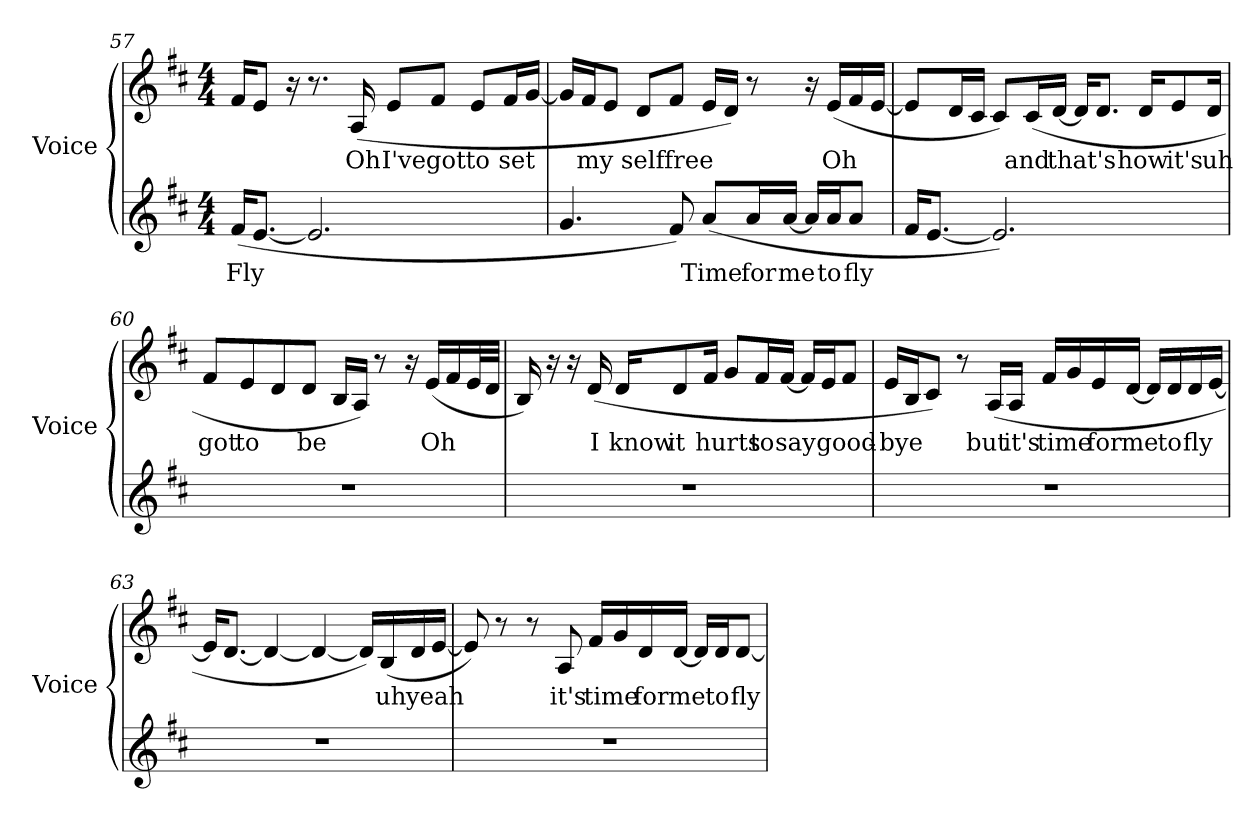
**kern	**text	**kern	**text
*part2	*part2	*part1	*part1
*staff2	*staff2	*staff1	*staff1
*I"Voice	*	*I"Voice	*
*I'Voice	*	*I'Voice	*
!!LO:LB:g=z
*clefG2	*	*clefG2	*
*k[f#c#]	*	*k[f#c#]	*
*D:	*	*D:	*
*M4/4	*	*M4/4	*
=57	=57	=57	=57
!	!LO:LY:b:color=#000000	!	!
(16f#i/KL	Fly	16f#i/KL	.
[8.ei/J	.	8ei/J	.
.	.	16r	.
2.ei/]	.	8.r	.
!	!	!	!LO:LY:b:color=#000000
.	.	(16Ai/	Oh
!	!	!	!LO:LY:b:color=#000000
.	.	8ei/L	I've
!	!	!	!LO:LY:b:color=#000000
.	.	8f#i/J	got
!	!	!	!LO:LY:b:color=#000000
.	.	8ei/L	to
!	!	!	!LO:LY:b:color=#000000
.	.	16f#i/L	set
.	.	[16gi/JJ	.
=58	=58	=58	=58
4.gi/	.	16gi/LL]	.
!	!	!	!LO:LY:b:color=#000000
.	.	16f#i/J	my
.	.	8ei/J	.
!	!	!	!LO:LY:b:color=#000000
.	.	8di/L	self
!	!	!	!LO:LY:b:color=#000000
8f#i/)	.	8f#i/J	free
!	!LO:LY:b:color=#000000	!	!
(8ai/L	Time	16ei/LL	.
.	.	16di/JJ)	.
!	!LO:LY:b:color=#000000	!	!
16ai/L	for	8r	.
!	!LO:LY:b:color=#000000	!	!
[16ai/JJ	me	.	.
16ai/LL]	.	16r	.
!	!LO:LY:b:color=#000000	!	!
!	!	!	!LO:LY:b:color=#000000
16ai/J	to	(16ei/LL	Oh
!	!LO:LY:b:color=#000000	!	!
8ai/J	fly	16f#i/	.
.	.	[16ei/JJ	.
!!LO:LB:g=z
=59	=59	=59	=59
16f#i/KL	.	8ei/L]	.
[8.ei/J	.	.	.
.	.	16di/L	.
.	.	16c#i/JJ	.
2.ei/])	.	8c#i/L)	.
!	!	!	!LO:LY:b:color=#000000
.	.	(16c#i/L	and
!	!	!	!LO:LY:b:color=#000000
.	.	[16di/JJ	that's
.	.	16di/KL]	.
.	.	8.di/J	.
!	!	!	!LO:LY:b:color=#000000
.	.	16di/KL	how
!	!	!	!LO:LY:b:color=#000000
.	.	8ei/	it's
!	!	!	!LO:LY:b:color=#000000
.	.	16di/Jk	uh
=60	=60	=60	=60
!	!	!	!LO:LY:b:color=#000000
1r	.	8f#i/L	got
!	!	!	!LO:LY:b:color=#000000
.	.	8ei/	to
.	.	8di/	.
!	!	!	!LO:LY:b:color=#000000
.	.	8di/J	be
.	.	16Bi/LL	.
.	.	16Ai/JJ)	.
.	.	8r	.
.	.	16r	.
!	!	!	!LO:LY:b:color=#000000
.	.	(16ei/LL	Oh
.	.	16f#i/	.
.	.	32ei/L	.
.	.	32di/JJJ	.
!!LO:LB:g=z
=61	=61	=61	=61
1r	.	16Bi/)	.
.	.	16r	.
.	.	16r	.
!	!	!	!LO:LY:b:color=#000000
.	.	(16di/	I
!	!	!	!LO:LY:b:color=#000000
.	.	16di/KL	know
!	!	!	!LO:LY:b:color=#000000
.	.	8di/	it
!	!	!	!LO:LY:b:color=#000000
.	.	16f#i/Jk	hurts
.	.	8gi/L	.
!	!	!	!LO:LY:b:color=#000000
.	.	16f#i/L	to
!	!	!	!LO:LY:b:color=#000000
.	.	[16f#i/JJ	say
.	.	16f#i/LL]	.
!	!	!	!LO:LY:b:color=#000000
.	.	16ei/J	good-
.	.	8f#i/J	.
=62	=62	=62	=62
!	!	!	!LO:LY:b:color=#000000
1r	.	16ei/LL	-bye
.	.	16Bi/J	.
.	.	8c#i/J)	.
.	.	8r	.
!	!	!	!LO:LY:b:color=#000000
.	.	(16Ai/LL	but
!	!	!	!LO:LY:b:color=#000000
.	.	16Ai/JJ	it's
!	!	!	!LO:LY:b:color=#000000
.	.	16f#i/LL	time
.	.	16gi/	.
!	!	!	!LO:LY:b:color=#000000
.	.	16ei/	for
!	!	!	!LO:LY:b:color=#000000
.	.	[16di/JJ	me
.	.	16di/LL]	.
!	!	!	!LO:LY:b:color=#000000
.	.	16di/	to
!	!	!	!LO:LY:b:color=#000000
.	.	16di/	fly
.	.	[16ei/JJ	.
!!LO:LB:g=z
=63	=63	=63	=63
1r	.	16ei/KL]	.
.	.	[8.di/J	.
.	.	4di/_	.
.	.	4di/_	.
.	.	16di/LL])	.
!	!	!	!LO:LY:b:color=#000000
.	.	(16Bi/	uh
!	!	!	!LO:LY:b:color=#000000
.	.	16di/	yeah
.	.	[16ei/JJ	.
=64	=64	=64	=64
1r	.	8ei/])	.
.	.	8r	.
.	.	8r	.
!	!	!	!LO:LY:b:color=#000000
.	.	8Ai/	it's
!	!	!	!LO:LY:b:color=#000000
.	.	16f#i/LL	time
.	.	16gi/	.
!	!	!	!LO:LY:b:color=#000000
.	.	16di/	for
!	!	!	!LO:LY:b:color=#000000
.	.	[16di/JJ	me
.	.	16di/LL]	.
!	!	!	!LO:LY:b:color=#000000
.	.	16di/J	to
!	!	!	!LO:LY:b:color=#000000
.	.	[8di/J	fly
=	=	=	=
*-	*-	*-	*-
